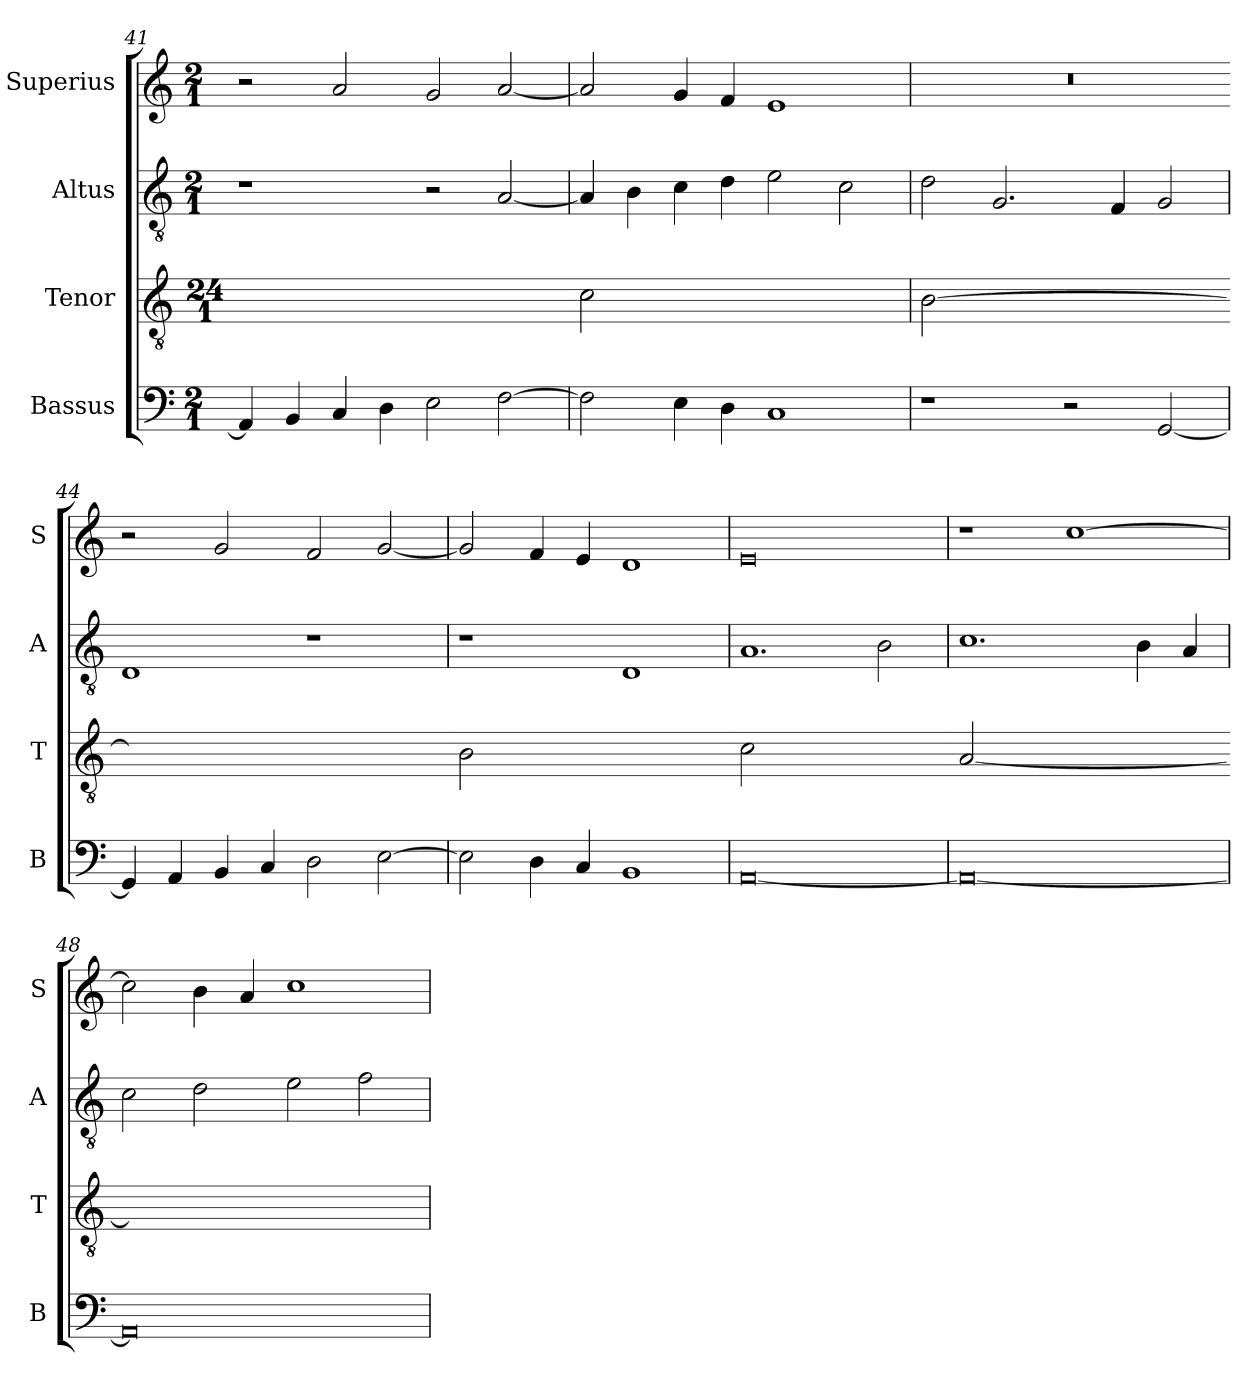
**kern	**kern	**kern	**kern
*part4	*part3	*part2	*part1
*staff4	*staff3	*staff2	*staff1
*I"Bassus	*I"Tenor	*I"Altus	*I"Superius
*I'B	*I'T	*I'A	*I'S
*clefF4	*clefGv2	*clefGv2	*clefG2
*k[]	*k[]	*k[]	*k[]
*M2/1	*M24/1	*M2/1	*M2/1
=41	=41	=41	=41
!	!LO:N:vis=2	!	!
4AA/]	0cyy]	1r	2r
4BB/	.	.	.
4C/	.	.	2a/
4D\	.	.	.
2E\	.	2r	2g/
[2F\	.	[2A/	[2a/
=42	=42-	=42	=42
!	!LO:N:vis=2	!	!
2F\]	0c	4A/]	2a/]
.	.	4B\	.
4E\	.	4c\	4g/
4D\	.	4d\	4f/
1C	.	2e\	1e
.	.	2c\	.
=43	=43	=43	=43
!	!LO:N:vis=2	!	!
1r	[0B	2d\	0r
.	.	2.G/	.
2r	.	.	.
.	.	4F/	.
[2GG/	.	2G/	.
=44	=44-	=44	=44
!	!LO:N:vis=2	!	!
4GG/]	0Byy]	1D	2r
4AA/	.	.	.
4BB/	.	.	2g/
4C/	.	.	.
2D\	.	1r	2f/
[2E\	.	.	[2g/
=45	=45-	=45	=45
!	!LO:N:vis=2	!	!
2E\]	0B	1r	2g/]
4D\	.	.	4f/
4C/	.	.	4e/
1BB	.	1D	1d
=46	=46-	=46	=46
!	!LO:N:vis=2	!	!
[0AA	0c	1.A	0e
.	.	2B\	.
=47	=47-	=47	=47
!	!LO:N:vis=2	!	!
0AA_	[0A	1.c	1r
.	.	.	[1cc
.	.	4B\	.
.	.	4A/	.
=48	=48-	=48	=48
!	!LO:N:vis=2	!	!
0AA]	0Ayy]	2c\	2cc\]
.	.	2d\	4b\
.	.	.	4a/
.	.	2e\	1cc
.	.	2f\	.
=	=	=	=
*-	*-	*-	*-
